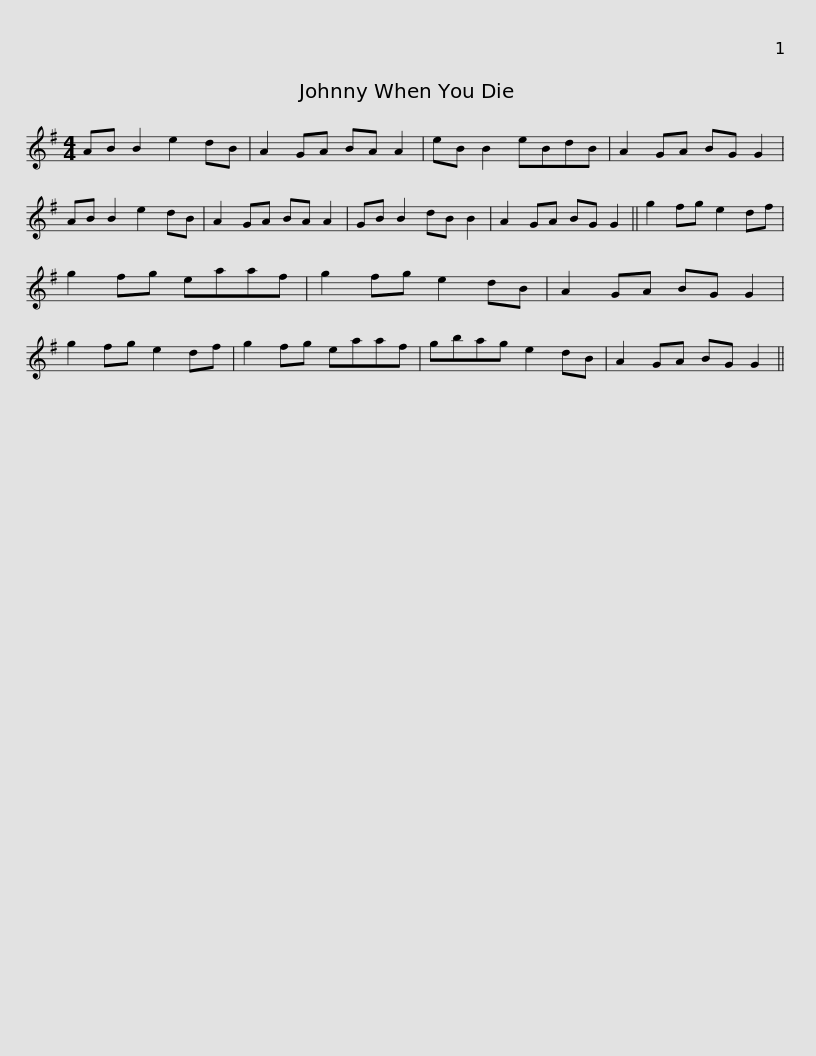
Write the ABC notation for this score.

X:1
L:1/8
M:4/4
I:linebreak $
K:G
V:1 treble
V:1
 AB B2 e2 dB | A2 GA BA A2 | eB B2 eBdB | A2 GA BG G2 | AB B2 e2 dB | %5
 A2 GA BA A2 | GB B2 dB B2 |$ A2 GA BG G2 || g2 fg e2 df | g2 fg eaaf | %10
 g2 fg e2 dB | A2 GA BG G2 | g2 fg e2 df | g2 fg eaaf |$ gbag e2 dB | %15
 A2 GA BG G2 || %16
